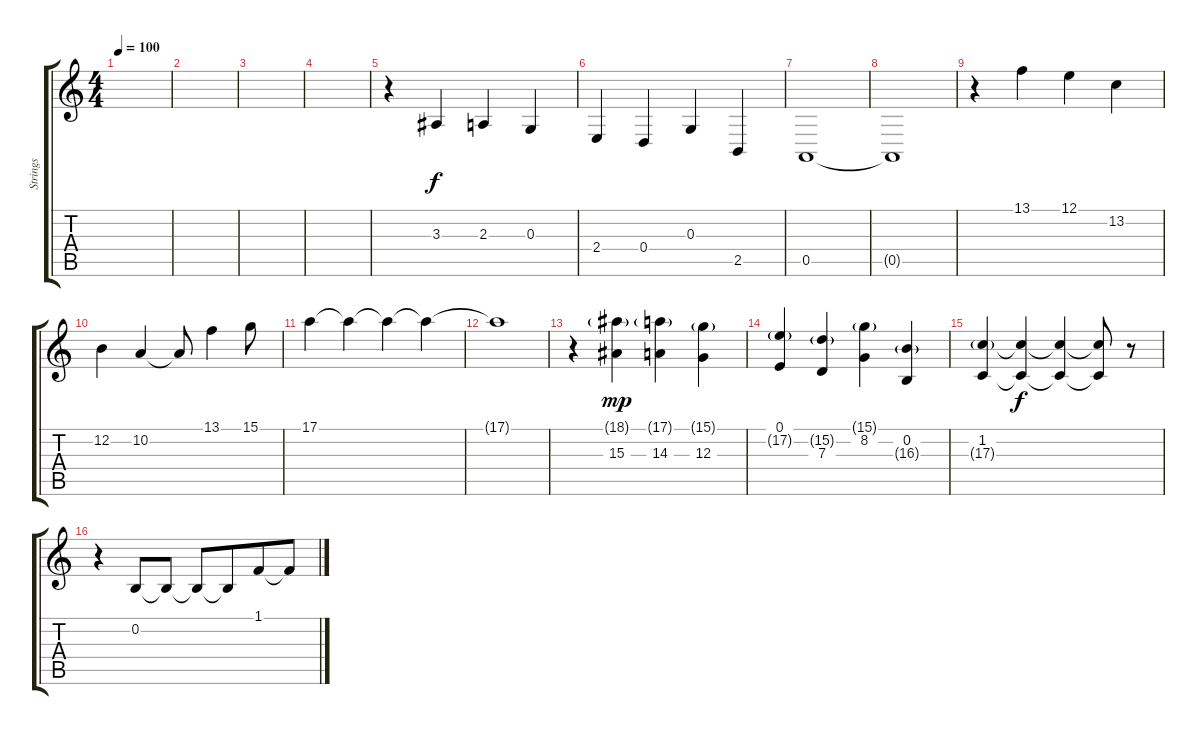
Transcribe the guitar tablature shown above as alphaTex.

\track ("Strings" "Strings") {instrument stringensemble2}
\staff {score tabs}
\tuning (E4 B3 G3 D3 A2 E2) {hide}
\ts (4 4)
\tempo 100
\clef g2
\ks c
|
|
|
|
r.4 3.3.4 2.3.4 0.3.4 |
2.4.4 0.4.4 0.3.4 2.5.4 |
0.5.1{volume 1} |
0.5{t}.1 |
r.4 13.1.4{volume 6} 12.1.4 13.2.4 |
12.2.4 10.2.4 10.2{t}.8 13.1.4 15.1.8 |
17.1.4 17.1{t}.4 17.1{t}.4 17.1{t}.4 |
17.1{t}.1{volume 5} |
r.4 (18.1{g} 15.3).4{dy mp volume 6} (17.1{g} 14.3).4 (15.1{g} 12.3).4 |
(0.1 17.2{g}).4 (15.2{g} 7.3).4 (15.1{g} 8.2).4 (0.2 16.3{g}).4 |
(1.2 17.3{g}).4{volume 5} (1.2{t} 17.3{t}).4{dy f} (1.2{t} 17.3{t}).4 (1.2{t} 17.3{t}).8 r.8 |
r.4{volume 6} 0.2.8 0.2{t}.8 0.2{t}.8{beam merge} 0.2{t}.8{beam merge} 1.1.8{beam merge} 1.1{t}.8
